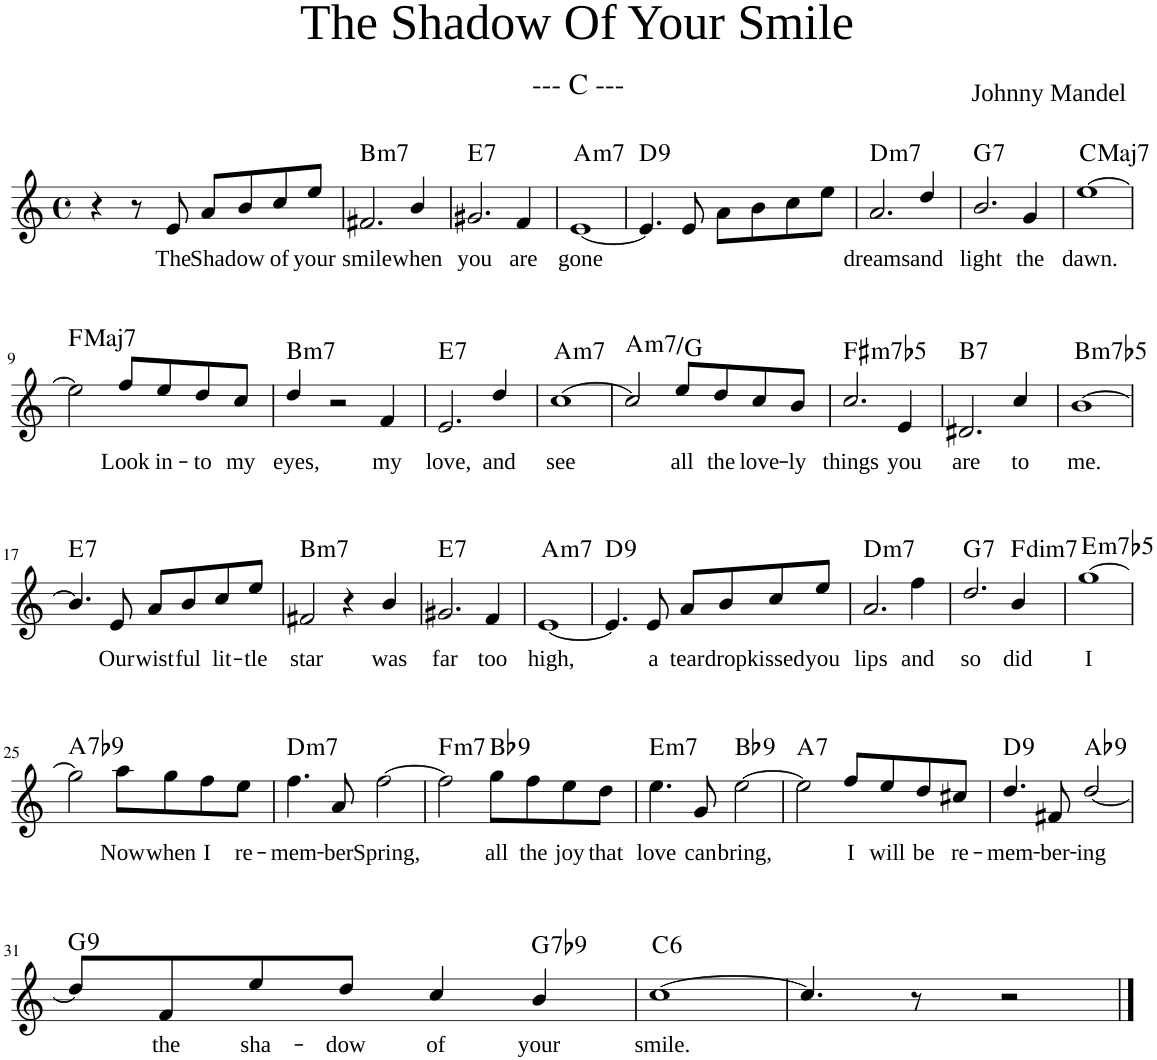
**kern	**text	**harte
*part1	*part1	*part1
*staff1	*staff1	*
*I"Guitar	*	*
*clefG2	*	*
*k[]	*	*
*M4/4	*	*
*met(c)	*	*
=1	=1	=1
4r	.	.
8r	.	.
!	!LO:LY:b	!
8e/	The	.
!	!LO:LY:b	!
8a/L	Sha-	.
!	!LO:LY:b	!
8b/	dow	.
!	!LO:LY:b	!
8cc/	of	.
!	!LO:LY:b	!
8ee/J	your	.
=2	=2	=2
!	!LO:LY:b	!LO:H:kt=m7
2.f#X/	smile	B:min7
!	!LO:LY:b	!
4b/	when	.
=3	=3	=3
!	!LO:LY:b	!LO:H:kt=7
2.g#X/	you	E:7
!	!LO:LY:b	!
4f/	are	.
=4	=4	=4
!	!LO:LY:b	!LO:H:kt=m7
[1e	gone	A:min7
=5	=5	=5
!	!	!LO:H:kt=9
4.e/]	.	D:9
8e/	.	.
8a\L	.	.
8b\	.	.
8cc\	.	.
8ee\J	.	.
=6	=6	=6
!	!LO:LY:b	!LO:H:kt=m7
2.a/	dreams	D:min7
!	!LO:LY:b	!
4dd/	and	.
=7	=7	=7
!	!LO:LY:b	!LO:H:kt=7
2.b/	light	G:7
!	!LO:LY:b	!
4g/	the	.
=8	=8	=8
!	!LO:LY:b	!LO:H:kt=Maj7
[1ee	dawn.	C:maj7
!!LO:LB:g=z
=9	=9	=9
!	!	!LO:H:kt=Maj7
2ee\]	.	F:maj7
!	!LO:LY:b	!
8ff/L	Look	.
!	!LO:LY:b	!
8ee/	in-	.
!	!LO:LY:b	!
8dd/	-to	.
!	!LO:LY:b	!
8cc/J	my	.
=10	=10	=10
!	!LO:LY:b	!LO:H:kt=m7
4dd/	eyes,	B:min7
2r	.	.
!	!LO:LY:b	!
4f/	my	.
=11	=11	=11
!	!LO:LY:b	!LO:H:kt=7
2.e/	love,	E:7
!	!LO:LY:b	!
4dd/	and	.
=12	=12	=12
!	!LO:LY:b	!LO:H:kt=m7
[1cc	see	A:min7
=13	=13	=13
!	!	!LO:H:kt=m7
2cc/]	.	A:min7/b7
!	!LO:LY:b	!
8ee/L	all	.
!	!LO:LY:b	!
8dd/	the	.
!	!LO:LY:b	!
8cc/	love-	.
!	!LO:LY:b	!
8b/J	-ly	.
=14	=14	=14
!	!LO:LY:b	!LO:H:kt=m7b5
2.cc/	things	F#:hdim7
!	!LO:LY:b	!
4e/	you	.
=15	=15	=15
!	!LO:LY:b	!LO:H:kt=7
2.d#X/	are	B:7
!	!LO:LY:b	!
4cc/	to	.
=16	=16	=16
!	!LO:LY:b	!LO:H:kt=m7b5
[1b	me.	B:hdim7
!!LO:LB:g=z
=17	=17	=17
!	!	!LO:H:kt=7
4.b/]	.	E:7
!	!LO:LY:b	!
8e/	Our	.
!	!LO:LY:b	!
8a/L	wist-	.
!	!LO:LY:b	!
8b/	-ful	.
!	!LO:LY:b	!
8cc/	lit-	.
!	!LO:LY:b	!
8ee/J	-tle	.
=18	=18	=18
!	!LO:LY:b	!LO:H:kt=m7
2f#X/	star	B:min7
4r	.	.
!	!LO:LY:b	!
4b/	was	.
=19	=19	=19
!	!LO:LY:b	!LO:H:kt=7
2.g#X/	far	E:7
!	!LO:LY:b	!
4f/	too	.
=20	=20	=20
!	!LO:LY:b	!LO:H:kt=m7
[1e	high,	A:min7
=21	=21	=21
!	!	!LO:H:kt=9
4.e/]	.	D:9
!	!LO:LY:b	!
8e/	a	.
!	!LO:LY:b	!
8a/L	tear-	.
!	!LO:LY:b	!
8b/	-drop	.
!	!LO:LY:b	!
8cc/	kissed	.
!	!LO:LY:b	!
8ee/J	you	.
=22	=22	=22
!	!LO:LY:b	!LO:H:kt=m7
2.a/	lips	D:min7
!	!LO:LY:b	!
4ff\	and	.
=23	=23	=23
!	!LO:LY:b	!LO:H:kt=7
2.dd/	so	G:7
!	!LO:LY:b	!LO:H:kt=dim7
4b/	did	F:dim7
=24	=24	=24
!	!LO:LY:b	!LO:H:kt=m7b5
[1gg	I	E:hdim7
!!LO:LB:g=z
=25	=25	=25
!	!	!LO:H:kt=7
2gg\]	.	A:7(b9)
!	!LO:LY:b	!
8aa\L	Now	.
!	!LO:LY:b	!
8gg\	when	.
!	!LO:LY:b	!
8ff\	I	.
!	!LO:LY:b	!
8ee\J	re-	.
=26	=26	=26
!	!LO:LY:b	!LO:H:kt=m7
4.ff\	-mem-	D:min7
!	!LO:LY:b	!
8a/	-ber	.
!	!LO:LY:b	!
[2ff\	Spring,	.
=27	=27	=27
!	!	!LO:H:kt=m7
2ff\]	.	F:min7
!	!LO:LY:b	!LO:H:kt=9
8gg\L	all	Bb:9
!	!LO:LY:b	!
8ff\	the	.
!	!LO:LY:b	!
8ee\	joy	.
!	!LO:LY:b	!
8dd\J	that	.
=28	=28	=28
!	!LO:LY:b	!LO:H:kt=m7
4.ee\	love	E:min7
!	!LO:LY:b	!
8g/	can	.
!	!LO:LY:b	!LO:H:kt=9
[2ee\	bring,	Bb:9
=29	=29	=29
!	!	!LO:H:kt=7
2ee\]	.	A:7
!	!LO:LY:b	!
8ff/L	I	.
!	!LO:LY:b	!
8ee/	will	.
!	!LO:LY:b	!
8dd/	be	.
!	!LO:LY:b	!
8cc#X/J	re-	.
=30	=30	=30
!	!LO:LY:b	!LO:H:kt=9
4.dd/	-mem-	D:9
!	!LO:LY:b	!
8f#X/	-ber-	.
!	!LO:LY:b	!LO:H:kt=9
[2dd/	-ing	Ab:9
!!LO:LB:g=z
=31	=31	=31
!	!	!LO:H:kt=9
8dd/L]	.	G:9
!	!LO:LY:b	!
8f/	the	.
!	!LO:LY:b	!
8ee/	sha-	.
!	!LO:LY:b	!
8dd/J	-dow	.
!	!LO:LY:b	!
4cc/	of	.
!	!LO:LY:b	!LO:H:kt=7
4b/	your	G:7(b9)
=32	=32	=32
!	!LO:LY:b	!LO:H:kt=6
[1cc	smile.	C:maj6
=33	=33	=33
4.cc/]	.	.
8r	.	.
2r	.	.
==	==	==
*-	*-	*-
